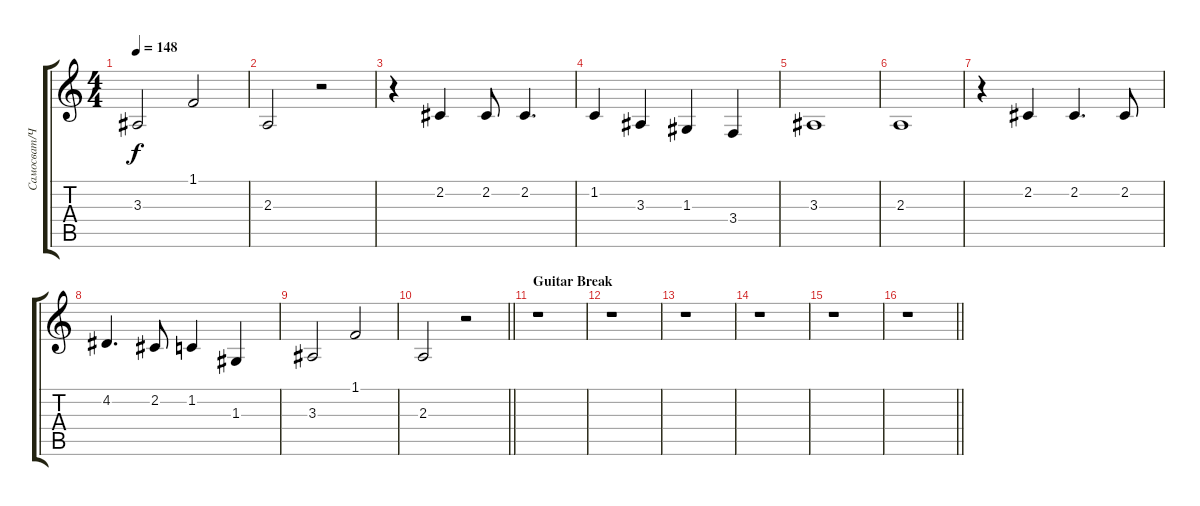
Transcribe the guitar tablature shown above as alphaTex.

\track ("Самосват/Чеботарёва" "Самосват/Ч") {instrument flute}
\staff {score tabs}
\tuning (E4 B3 G3 D3 A2 E2) {hide}
\ts (4 4)
\tempo 148
\clef g2
\ks c
3.3.2{dy f} 1.1.2 |
2.3.2 r.2 |
r.4 2.2.4 2.2.8 2.2.4{d} |
1.2.4 3.3.4 1.3.4 3.4.4 |
3.3.1 |
2.3.1 |
r.4 2.2.4 2.2.4{d} 2.2.8 |
4.2.4{d} 2.2.8 1.2.4 1.3.4 |
3.3.2 1.1.2 |
\barLineRight lightlight
2.3.2 r.2 |
\section ("" "Guitar Break")
r.1 |
r.1 |
r.1 |
r.1 |
r.1 |
\barLineRight lightlight
r.1
